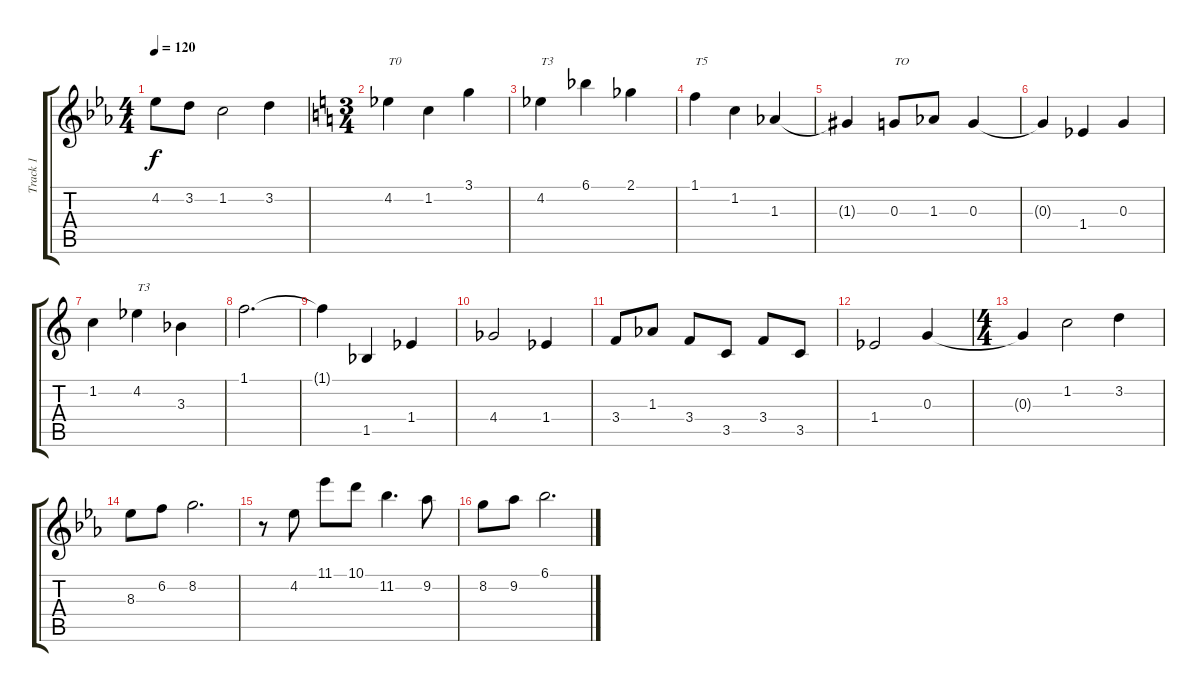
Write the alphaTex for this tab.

\track ("Track 1" "Track 1") {instrument acousticguitarnylon}
\staff {score tabs}
\tuning (E4 B3 G3 D3 A2 E2) {hide}
\ts (4 4)
\tempo 120
\clef g2
\ks cminor
4.2.8{dy f} 3.2.8 1.2.2 3.2.4 |
\ts (3 4)
\ks c
4.2{acc b}.4{txt "T0 "} 1.2.4 3.1.4 |
4.2{acc b}.4{txt "T3"} 6.1{acc b}.4 2.1{acc b}.4 |
1.1.4{txt "T5"} 1.2.4 1.3{acc b}.4 |
1.3{t}.4 0.3.8{txt "TO"} 1.3{acc b}.8 0.3.4 |
0.3{t}.4 1.4{acc b}.4 0.3.4 |
1.2.4 4.2{acc b}.4{txt "T3"} 3.3{acc b}.4 |
1.1.2{d} |
1.1{t}.4 1.5{acc b}.4 1.4{acc b}.4 |
4.4{acc b}.2 1.4{acc b}.4 |
3.4.8 1.3{acc b}.8 3.4.8 3.5.8 3.4.8 3.5.8 |
1.4{acc b}.2 0.3.4 |
\ts (4 4)
0.3{t}.4 1.2.2 3.2.4 |
\ks eb
8.3.8 6.2.8 8.2.2{d} |
r.8 4.2.8 11.1.8 10.1.8 11.2.4{d} 9.2.8 |
8.2.8 9.2.8 6.1.2{d}
